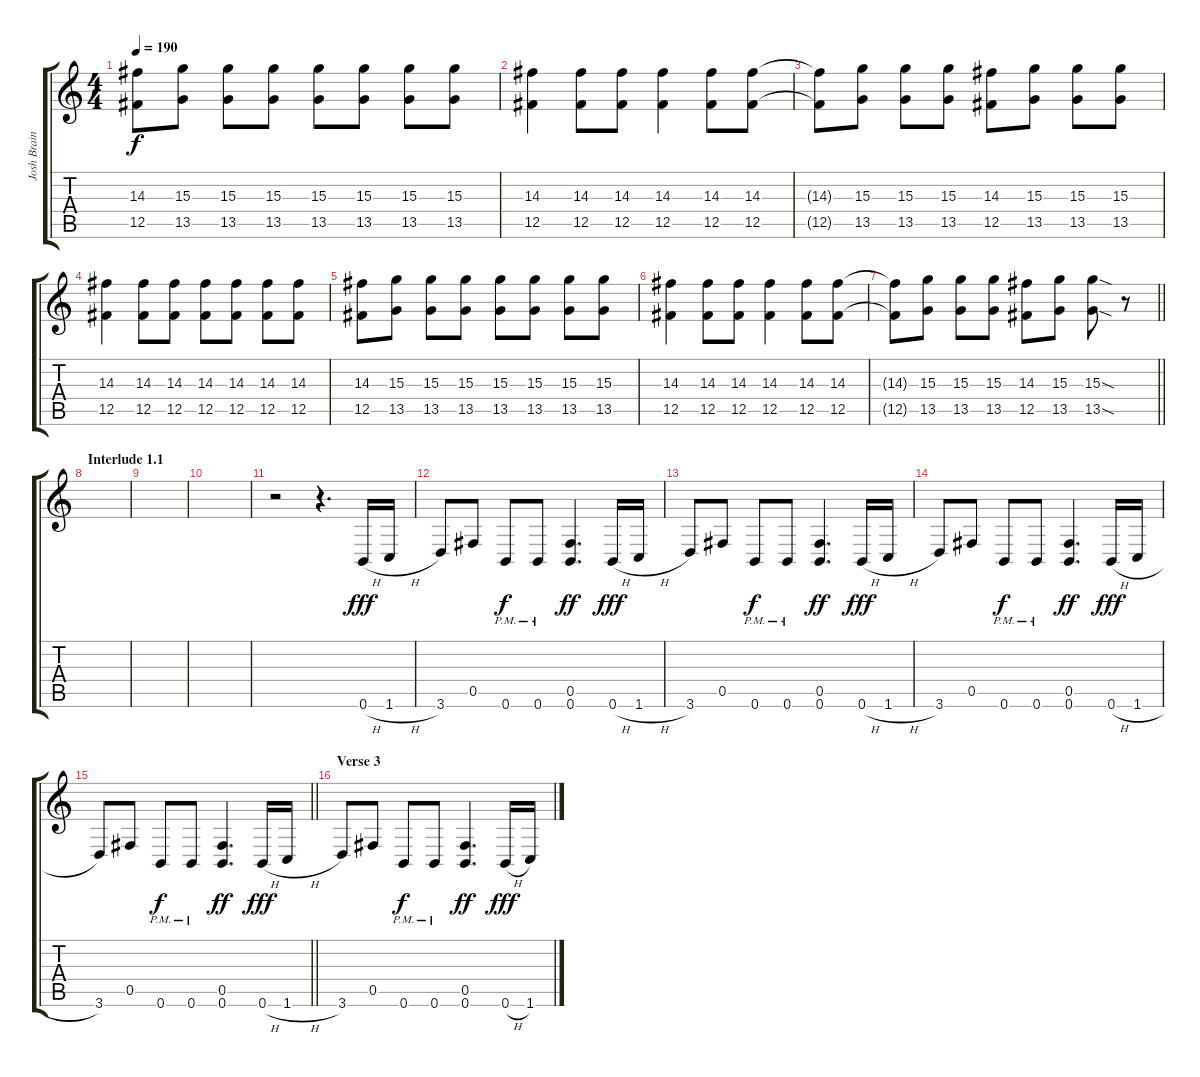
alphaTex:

\track ("Josh Brainard" "Josh Brain") {instrument distortionguitar}
\staff {score tabs}
\tuning (Db4 Ab3 E3 B2 Gb2 B1) {hide}
\ts (4 4)
\tempo 190
\clef g2
\ks c
(14.3 12.5).8{dy f} (15.3 13.5).8 (15.3 13.5).8 (15.3 13.5).8 (15.3 13.5).8 (15.3 13.5).8 (15.3 13.5).8 (15.3 13.5).8 |
(14.3 12.5).4 (14.3 12.5).8 (14.3 12.5).8 (14.3 12.5).4 (14.3 12.5).8 (14.3 12.5).8 |
(14.3{t} 12.5{t}).8 (15.3 13.5).8 (15.3 13.5).8 (15.3 13.5).8 (14.3 12.5).8 (15.3 13.5).8 (15.3 13.5).8 (15.3 13.5).8 |
(14.3 12.5).4 (14.3 12.5).8 (14.3 12.5).8 (14.3 12.5).8 (14.3 12.5).8 (14.3 12.5).8 (14.3 12.5).8 |
(14.3 12.5).8 (15.3 13.5).8 (15.3 13.5).8 (15.3 13.5).8 (15.3 13.5).8 (15.3 13.5).8 (15.3 13.5).8 (15.3 13.5).8 |
(14.3 12.5).4 (14.3 12.5).8 (14.3 12.5).8 (14.3 12.5).4 (14.3 12.5).8 (14.3 12.5).8 |
\barLineRight lightlight
(14.3{t} 12.5{t}).8 (15.3 13.5).8 (15.3 13.5).8 (15.3 13.5).8 (14.3 12.5).8 (15.3 13.5).8 (15.3{sod} 13.5{sod}).8 r.8 |
\section ("" "Interlude 1.1")
|
|
|
r.2 r.4{d} 0.6{h}.16{dy fff volume 13} 1.6{h}.16 |
3.6.8 0.5.8 0.6{pm}.8{dy f} 0.6{pm}.8 (0.5 0.6).4{d dy ff} 0.6{h}.16{dy fff} 1.6{h}.16 |
3.6.8 0.5.8 0.6{pm}.8{dy f} 0.6{pm}.8 (0.5 0.6).4{d dy ff} 0.6{h}.16{dy fff} 1.6{h}.16 |
3.6.8 0.5.8 0.6{pm}.8{dy f} 0.6{pm}.8 (0.5 0.6).4{d dy ff} 0.6{h}.16{dy fff} 1.6{h}.16 |
\barLineRight lightlight
3.6.8 0.5.8 0.6{pm}.8{dy f} 0.6{pm}.8 (0.5 0.6).4{d dy ff} 0.6{h}.16{dy fff} 1.6{h}.16 |
\section ("" "Verse 3")
3.6.8 0.5.8 0.6{pm}.8{dy f} 0.6{pm}.8 (0.5 0.6).4{d dy ff} 0.6{h}.16{dy fff} 1.6{h}.16
